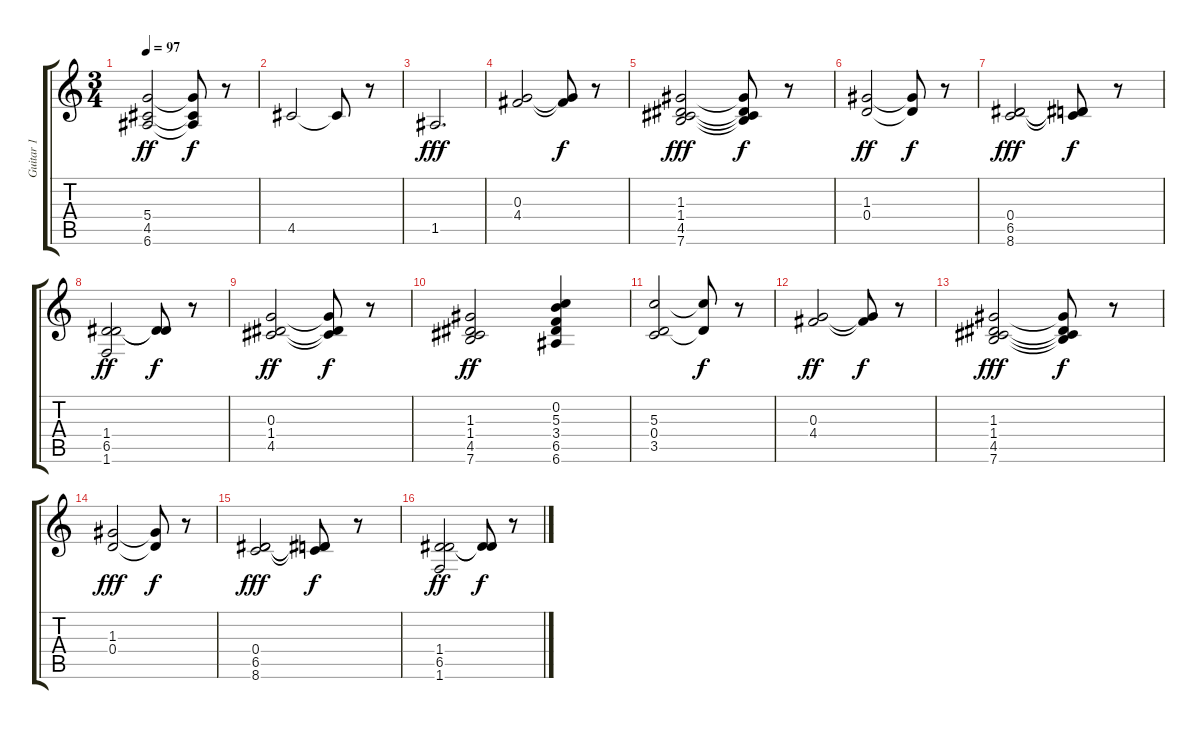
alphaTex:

\track ("Guitar 1" "Guitar 1") {instrument acousticguitarnylon}
\staff {score tabs}
\tuning (E4 B3 G3 D3 A2 E2) {hide}
\ts (3 4)
\tempo 97
\clef g2
\ks c
(5.4 4.5 6.6).2{dy ff} (5.4{t} 4.5{t} 6.6{t}).8{dy f} r.8 |
4.5.2 4.5{t}.8 r.8 |
1.5.2{d dy fff} |
(0.3 4.4).2 (0.3{t} 4.4{t}).8{dy f} r.8 |
(1.3 1.4 4.5 7.6).2{dy fff} (1.3{t} 1.4{t} 4.5{t} 7.6{t}).8{dy f} r.8 |
(1.3 0.4).2{dy ff} (1.3{t} 0.4{t}).8{dy f} r.8 |
(0.4 6.5 8.6).2{dy fff} (0.4{t} 6.5{t} 8.6{t}).8{dy f} r.8 |
(1.4 6.5 1.6).2{dy ff} (1.4{t} 6.5{t}).8{dy f} r.8 |
(0.3 1.4 4.5).2{dy ff} (0.3{t} 1.4{t} 4.5{t}).8{dy f} r.8 |
(1.3 1.4 4.5 7.6).2{dy ff} (0.2 5.3 3.4 6.5 6.6).4 |
(5.3 0.4 3.5).2 (5.3{t} 0.4{t}).8{dy f} r.8 |
(0.3 4.4).2{dy ff} (0.3{t} 4.4{t}).8{dy f} r.8 |
(1.3 1.4 4.5 7.6).2{dy fff} (1.3{t} 1.4{t} 4.5{t} 7.6{t}).8{dy f} r.8 |
(1.3 0.4).2{dy fff} (1.3{t} 0.4{t}).8{dy f} r.8 |
(0.4 6.5 8.6).2{dy fff} (0.4{t} 6.5{t} 8.6{t}).8{dy f} r.8 |
(1.4 6.5 1.6).2{dy ff} (1.4{t} 6.5{t}).8{dy f} r.8
